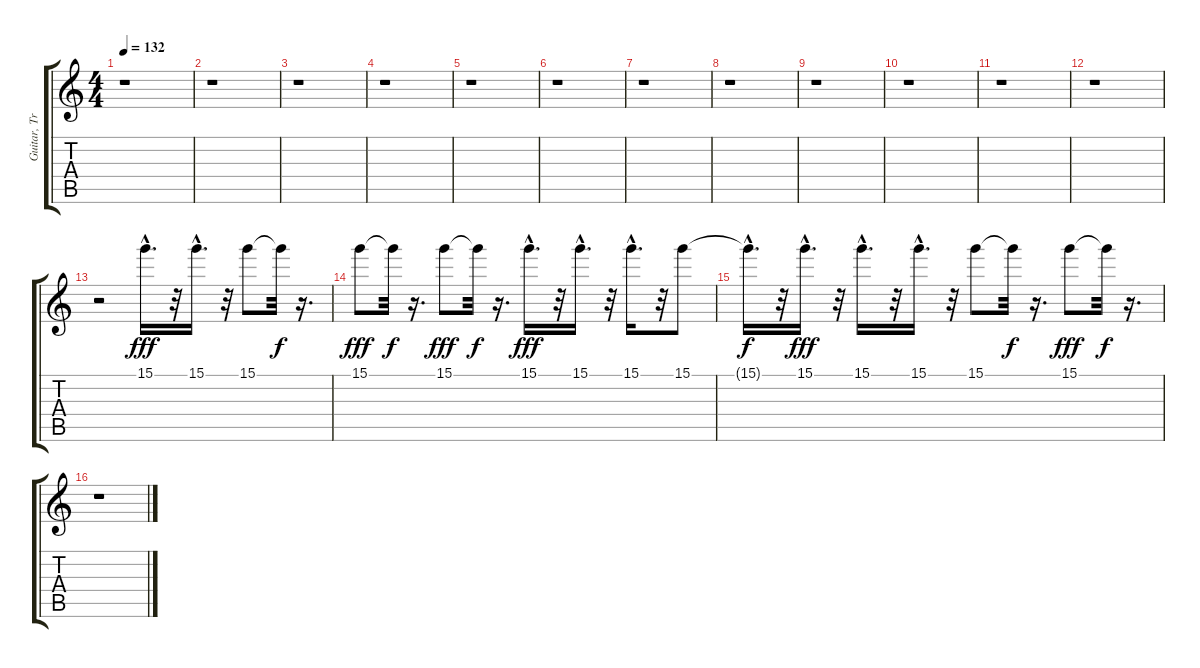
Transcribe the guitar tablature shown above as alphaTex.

\track ("Guitar, Treble Clef" "Guitar, Tr") {instrument acousticguitarnylon}
\staff {score tabs}
\tuning (E4 B3 G3 D3 A2 E2) {hide}
\ts (4 4)
\tempo 132
\clef g2
\ks c
r.1{dy fff} |
r.1 |
r.1 |
r.1 |
r.1 |
r.1 |
r.1 |
r.1 |
r.1 |
r.1 |
r.1 |
r.1 |
r.2 15.1{hac}.16{d} r.32 15.1{hac}.16{d} r.32 15.1.8 15.1{t}.32{dy f} r.16{d} |
15.1.8{dy fff} 15.1{t}.32{dy f} r.16{d} 15.1.8{dy fff} 15.1{t}.32{dy f} r.16{d} 15.1{hac}.16{d dy fff} r.32 15.1{hac}.16{d} r.32 15.1{hac}.16{d} r.32 15.1.8 |
15.1{hac t}.16{d dy f} r.32 15.1{hac}.16{d dy fff} r.32 15.1{hac}.16{d} r.32 15.1{hac}.16{d} r.32 15.1.8 15.1{t}.32{dy f} r.16{d} 15.1.8{dy fff} 15.1{t}.32{dy f} r.16{d} |
r.1
